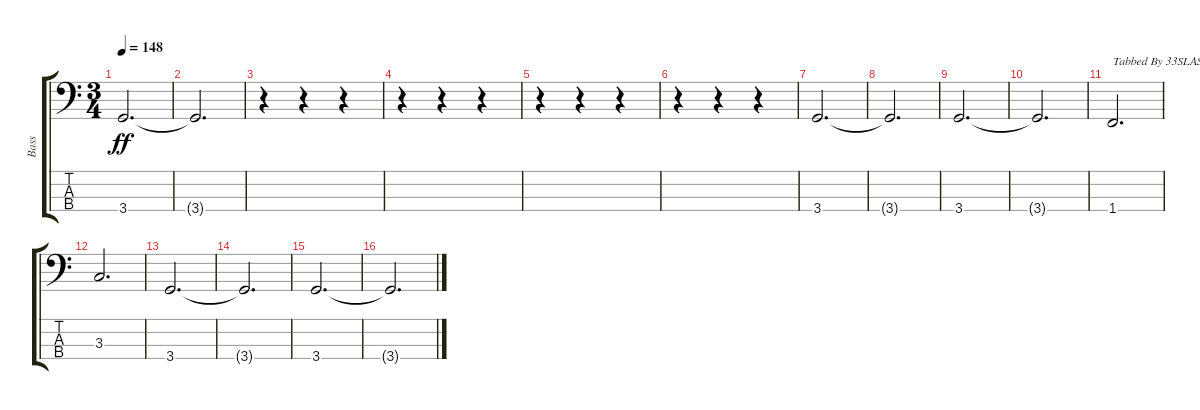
\track ("Bass" "Bass") {instrument electricbassfinger}
\staff {score tabs}
\tuning (G2 D2 A1 E1) {hide}
\ts (3 4)
\tempo 148
\clef f4
\ks c
3.4.2{d dy ff} |
3.4{t}.2{d} |
r.4 r.4 r.4 |
r.4 r.4 r.4 |
r.4 r.4 r.4 |
r.4 r.4 r.4 |
3.4.2{d} |
3.4{t}.2{d} |
3.4.2{d} |
3.4{t}.2{d} |
1.4.2{d txt "Tabbed By 33SLASH33"} |
3.3.2{d} |
3.4.2{d} |
3.4{t}.2{d} |
3.4.2{d} |
3.4{t}.2{d}
